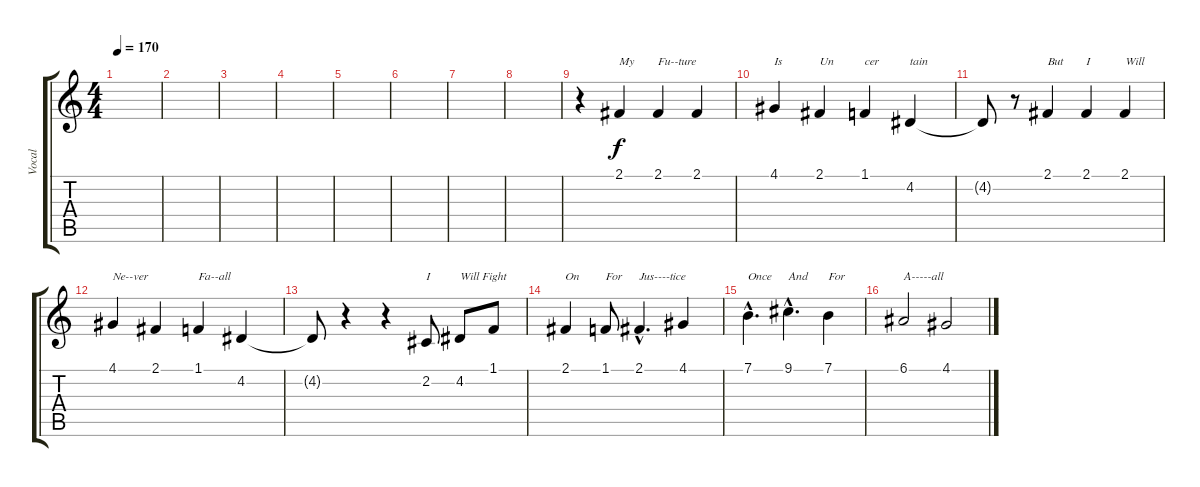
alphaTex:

\track ("Vocal" "Vocal") {instrument frenchhorn}
\staff {score tabs}
\tuning (E4 B3 G3 D3 A2 E2) {hide}
\ts (4 4)
\tempo 170
\clef g2
\ks c
|
|
|
|
|
|
|
|
r.4 2.1.4{txt "My"} 2.1.4{txt "Fu--ture"} 2.1.4 |
4.1.4{txt "Is"} 2.1.4{txt "Un"} 1.1.4{txt "cer"} 4.2.4{txt "tain"} |
4.2{t}.8 r.8 2.1.4{txt "But"} 2.1.4{txt "I"} 2.1.4{txt "Will"} |
4.1.4{txt "Ne--ver"} 2.1.4 1.1.4{txt "Fa--all"} 4.2.4 |
4.2{t}.8 r.4 r.4 2.2.8{txt "I"} 4.2.8{txt "Will Fight"} 1.1.8 |
2.1.4{txt "On"} 1.1.8{txt "For"} 2.1{hac}.4{d txt "Jus----tice"} 4.1.4 |
7.1{hac}.4{d txt "Once"} 9.1{hac}.4{d txt "And"} 7.1.4{txt "For"} |
6.1.2{txt "A-----all"} 4.1.2
